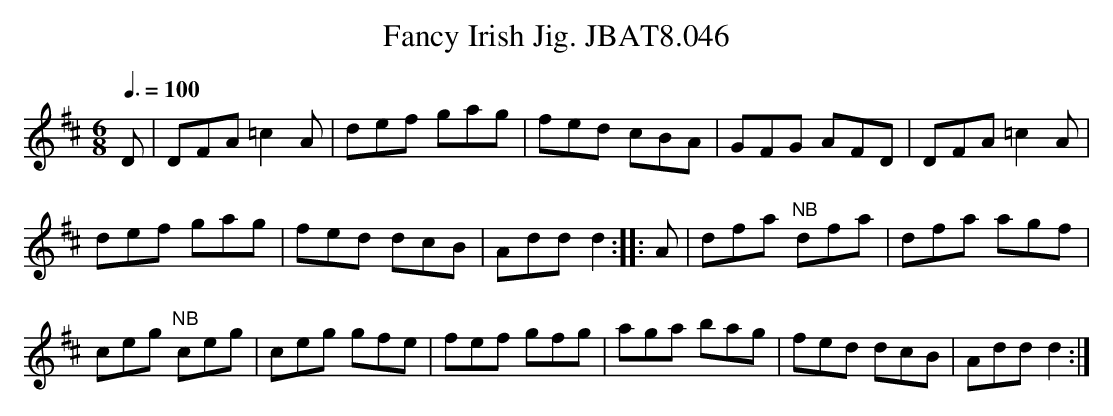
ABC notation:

X:1
T:Fancy Irish Jig. JBAT8.046
M:6/8
L:1/8
Q:3/8=100
K:D
D|DFA =c2A|def gag|fed cBA|GFG AFD| DFA =c2A|
def gag|fed dcB|Add d2::A|dfa "NB"dfa|dfa agf|
ceg "NB"ceg|ceg gfe|fef gfg|aga bag|fed dcB|Add d2:|
